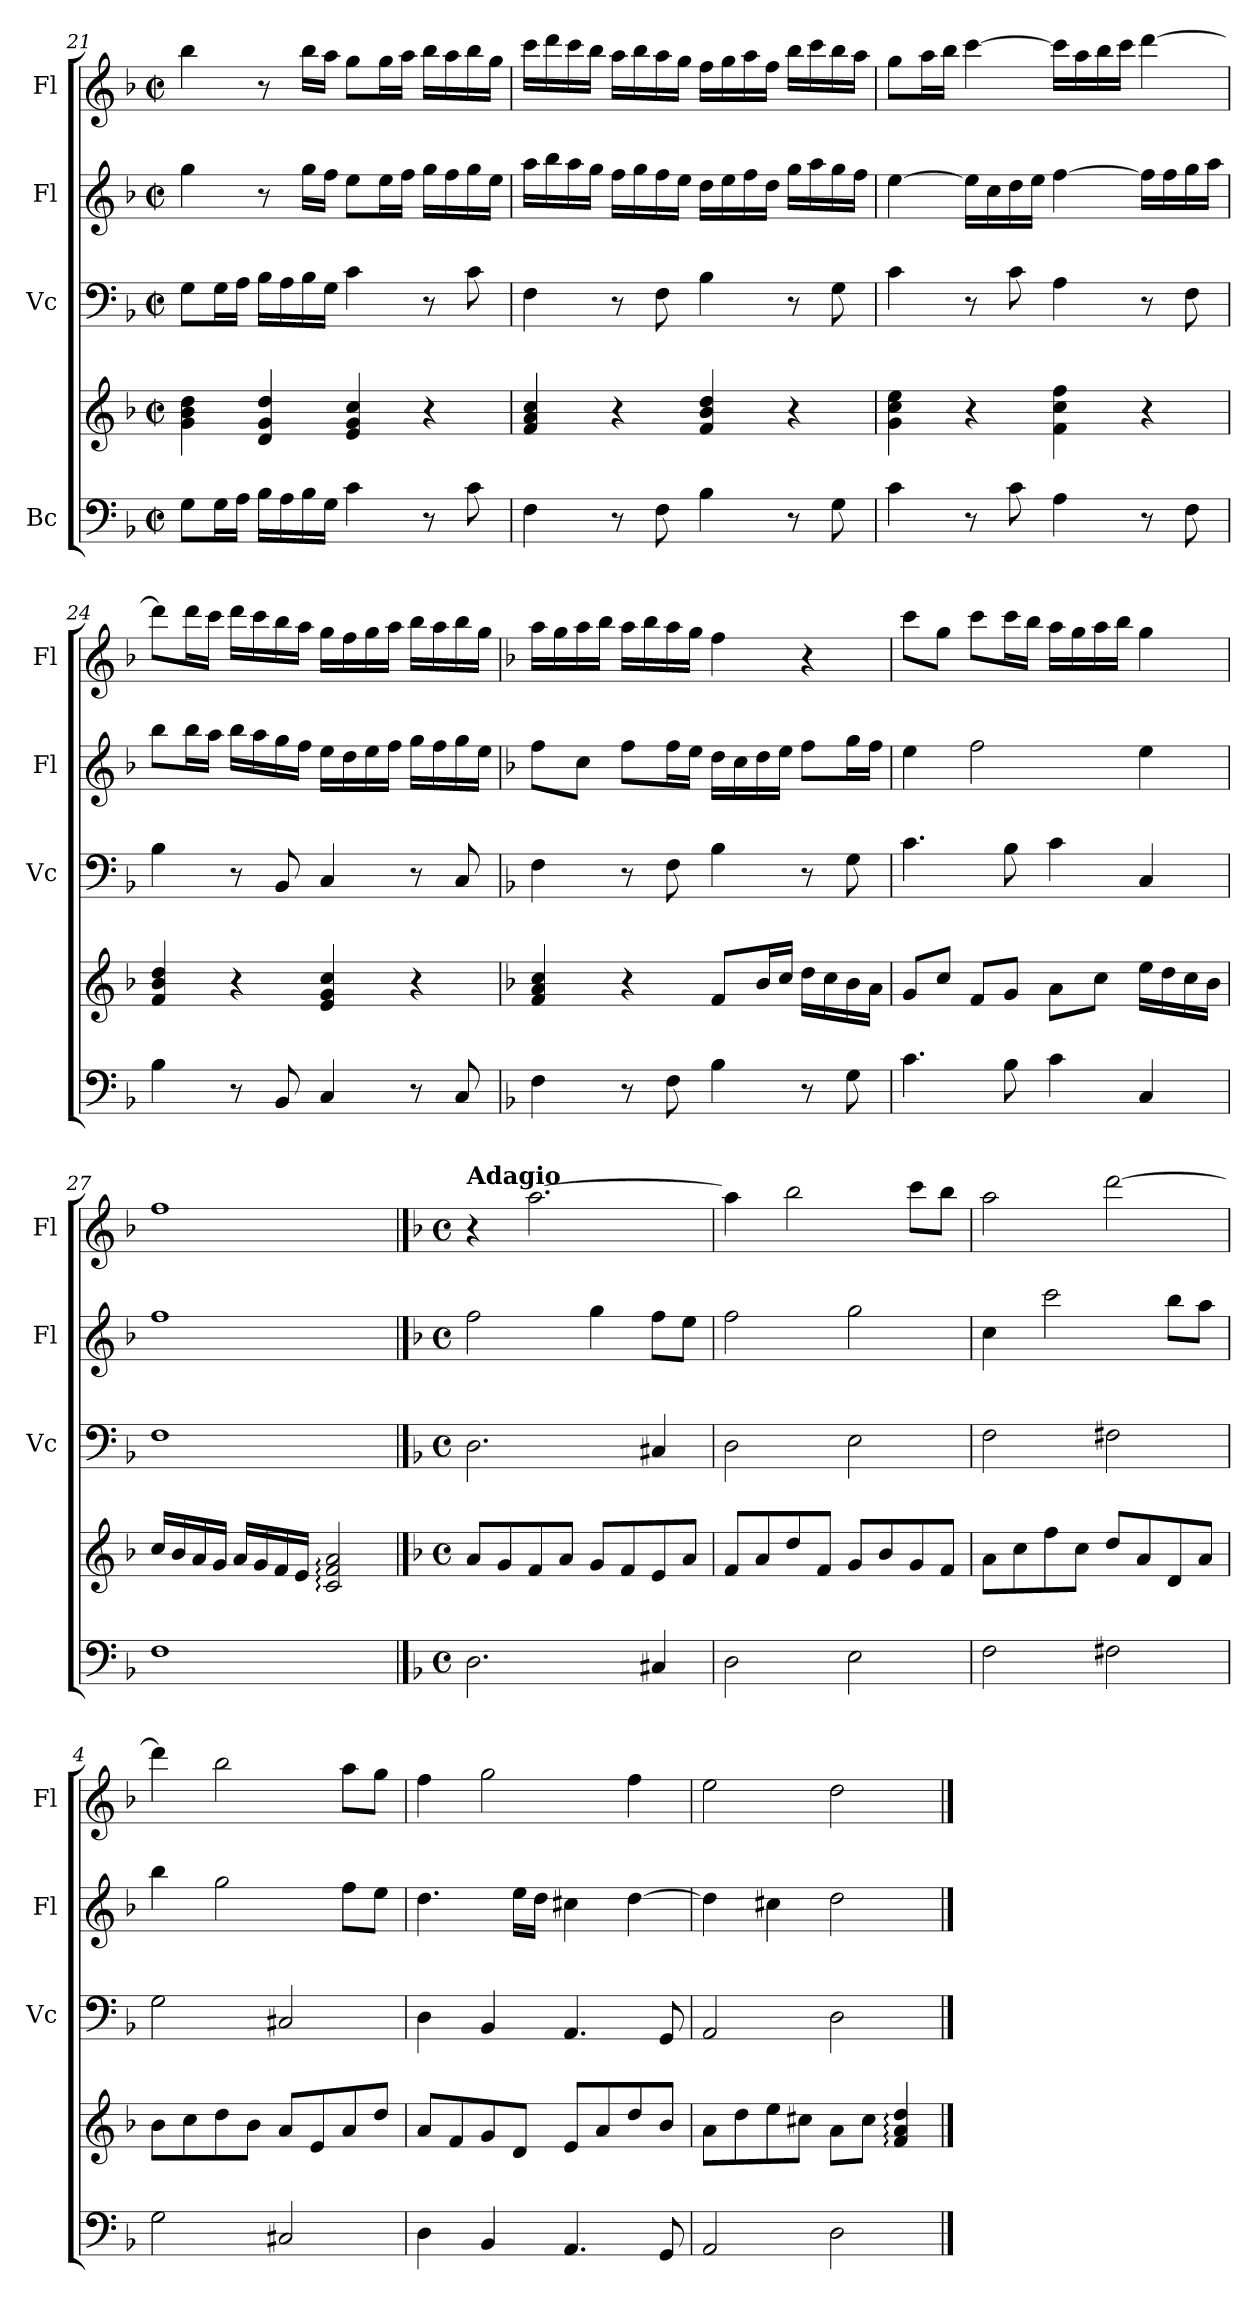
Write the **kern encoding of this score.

**kern	**kern	**kern	**kern	**kern
*part4	*part4	*part3	*part2	*part1
*staff5	*staff4	*staff3	*staff2	*staff1
*I"Bc	*	*I"Vc	*I"Fl	*I"Fl
*	*	*I'Vc	*I'Fl	*I'Fl
*clefF4	*clefG2	*clefF4	*clefG2	*clefG2
*k[b-]	*k[b-]	*k[b-]	*k[b-]	*k[b-]
*M2/2	*M2/2	*M2/2	*M2/2	*M2/2
*met(c|)	*met(c|)	*met(c|)	*met(c|)	*met(c|)
=21	=21	=21	=21	=21
8G\L	4g\ 4b-\ 4dd\	8G\L	4gg\	4bb-\
16G\L	.	16G\L	.	.
16A\JJ	.	16A\JJ	.	.
16B-\LL	4d/ 4g/ 4dd/	16B-\LL	8r	8r
16A\	.	16A\	.	.
16B-\	.	16B-\	16gg\LL	16bb-\LL
16G\JJ	.	16G\JJ	16ff\JJ	16aa\JJ
4c\	4e/ 4g/ 4cc/	4c\	8ee\L	8gg\L
.	.	.	16ee\L	16gg\L
.	.	.	16ff\JJ	16aa\JJ
8r	4r	8r	16gg\LL	16bb-\LL
.	.	.	16ff\	16aa\
8c\	.	8c\	16gg\	16bb-\
.	.	.	16ee\JJ	16gg\JJ
!!LO:LB:g=z
=22	=22	=22	=22	=22
4F\	4f/ 4a/ 4cc/	4F\	16aa\LL	16ccc\LL
.	.	.	16bb-\	16ddd\
.	.	.	16aa\	16ccc\
.	.	.	16gg\JJ	16bb-\JJ
8r	4r	8r	16ff\LL	16aa\LL
.	.	.	16gg\	16bb-\
8F\	.	8F\	16ff\	16aa\
.	.	.	16ee\JJ	16gg\JJ
4B-\	4f/ 4b-/ 4dd/	4B-\	16dd\LL	16ff\LL
.	.	.	16ee\	16gg\
.	.	.	16ff\	16aa\
.	.	.	16dd\JJ	16ff\JJ
8r	4r	8r	16gg\LL	16bb-\LL
.	.	.	16aa\	16ccc\
8G\	.	8G\	16gg\	16bb-\
.	.	.	16ff\JJ	16aa\JJ
=23	=23	=23	=23	=23
4c\	4g\ 4cc\ 4ee\	4c\	[4ee\	8gg\L
.	.	.	.	16aa\L
.	.	.	.	16bb-\JJ
8r	4r	8r	16ee\LL]	[4ccc\
.	.	.	16cc\	.
8c\	.	8c\	16dd\	.
.	.	.	16ee\JJ	.
4A\	4f\ 4cc\ 4ff\	4A\	[4ff\	16ccc\LL]
.	.	.	.	16aa\
.	.	.	.	16bb-\
.	.	.	.	16ccc\JJ
8r	4r	8r	16ff\LL]	[4ddd\
.	.	.	16ff\	.
8F\	.	8F\	16gg\	.
.	.	.	16aa\JJ	.
=24	=24	=24	=24	=24
4B-\	4f/ 4b-/ 4dd/	4B-\	8bb-\L	8ddd\L]
.	.	.	16bb-\L	16ddd\L
.	.	.	16aa\JJ	16ccc\JJ
8r	4r	8r	16bb-\LL	16ddd\LL
.	.	.	16aa\	16ccc\
8BB-/	.	8BB-/	16gg\	16bb-\
.	.	.	16ff\JJ	16aa\JJ
4C/	4e/ 4g/ 4cc/	4C/	16ee\LL	16gg\LL
.	.	.	16dd\	16ff\
.	.	.	16ee\	16gg\
.	.	.	16ff\JJ	16aa\JJ
8r	4r	8r	16gg\LL	16bb-\LL
.	.	.	16ff\	16aa\
8C/	.	8C/	16gg\	16bb-\
.	.	.	16ee\JJ	16gg\JJ
!!LO:LB:g=z
=25	=25	=25	=25	=25
*k[b-]	*k[b-]	*k[b-]	*k[b-]	*k[b-]
4F\	4f/ 4a/ 4cc/	4F\	8ff\L	16aa\LL
.	.	.	.	16gg\
.	.	.	8cc\J	16aa\
.	.	.	.	16bb-\JJ
8r	4r	8r	8ff\L	16aa\LL
.	.	.	.	16bb-\
8F\	.	8F\	16ff\L	16aa\
.	.	.	16ee\JJ	16gg\JJ
4B-\	8f/L	4B-\	16dd\LL	4ff\
.	.	.	16cc\	.
.	16b-/L	.	16dd\	.
.	16cc/JJ	.	16ee\JJ	.
8r	16dd\LL	8r	8ff\L	4r
.	16cc\	.	.	.
8G\	16b-\	8G\	16gg\L	.
.	16a\JJ	.	16ff\JJ	.
=26	=26	=26	=26	=26
4.c\	8g/L	4.c\	4ee\	8ccc\L
.	8cc/J	.	.	8gg\J
.	8f/L	.	2ff\	8ccc\L
8B-\	8g/J	8B-\	.	16ccc\L
.	.	.	.	16bb-\JJ
4c\	8a\L	4c\	.	16aa\LL
.	.	.	.	16gg\
.	8cc\J	.	.	16aa\
.	.	.	.	16bb-\JJ
4C/	16ee\LL	4C/	4ee\	4gg\
.	16dd\	.	.	.
.	16cc\	.	.	.
.	16b-\JJ	.	.	.
=27	=27	=27	=27	=27
1F	16cc/LL	1F	1ff	1ff
.	16b-/	.	.	.
.	16a/	.	.	.
.	16g/JJ	.	.	.
.	16a/LL	.	.	.
.	16g/	.	.	.
.	16f/	.	.	.
.	16e/JJ	.	.	.
.	2c/: 2f/: 2a/:	.	.	.
!!LO:PB:g=z
==1	==1	==1	==1	==1
*k[b-]	*k[b-]	*k[b-]	*k[b-]	*k[b-]
*M4/4	*M4/4	*M4/4	*M4/4	*M4/4
*met(c)	*met(c)	*met(c)	*met(c)	*met(c)
!	!	!	!	!LO:TX:a:B:t=Adagio
2.D\	8a/L	2.D\	2ff\	4r
.	8g/	.	.	.
.	8f/	.	.	[2.aa\
.	8a/J	.	.	.
.	8g/L	.	4gg\	.
.	8f/	.	.	.
4C#X/	8e/	4C#X/	8ff\L	.
.	8a/J	.	8ee\J	.
=2	=2	=2	=2	=2
2D\	8f/L	2D\	2ff\	4aa\]
.	8a/	.	.	.
.	8dd/	.	.	2bb-\
.	8f/J	.	.	.
2E\	8g/L	2E\	2gg\	.
.	8b-/	.	.	.
.	8g/	.	.	8ccc\L
.	8f/J	.	.	8bb-\J
=3	=3	=3	=3	=3
2F\	8a\L	2F\	4cc\	2aa\
.	8cc\	.	.	.
.	8ff\	.	2ccc\	.
.	8cc\J	.	.	.
2F#X\	8dd/L	2F#X\	.	[2ddd\
.	8a/	.	.	.
.	8d/	.	8bb-\L	.
.	8a/J	.	8aa\J	.
=4	=4	=4	=4	=4
2G\	8b-\L	2G\	4bb-\	4ddd\]
.	8cc\	.	.	.
.	8dd\	.	2gg\	2bb-\
.	8b-\J	.	.	.
2C#X/	8a/L	2C#X/	.	.
.	8e/	.	.	.
.	8a/	.	8ff\L	8aa\L
.	8dd/J	.	8ee\J	8gg\J
=5	=5	=5	=5	=5
4D\	8a/L	4D\	4.dd\	4ff\
.	8f/	.	.	.
4BB-/	8g/	4BB-/	.	2gg\
.	8d/J	.	16ee\LL	.
.	.	.	16dd\JJ	.
4.AA/	8e/L	4.AA/	4cc#X\	.
.	8a/	.	.	.
.	8dd/	.	[4dd\	4ff\
8GG/	8b-/J	8GG/	.	.
=6	=6	=6	=6	=6
2AA/	8a\L	2AA/	4dd\]	2ee\
.	8dd\	.	.	.
.	8ee\	.	4cc#X\	.
.	8cc#X\J	.	.	.
2D\	8a\L	2D\	2dd\	2dd\
.	8cc#\J	.	.	.
.	4f/: 4a/: 4dd/:	.	.	.
==	==	==	==	==
*-	*-	*-	*-	*-
